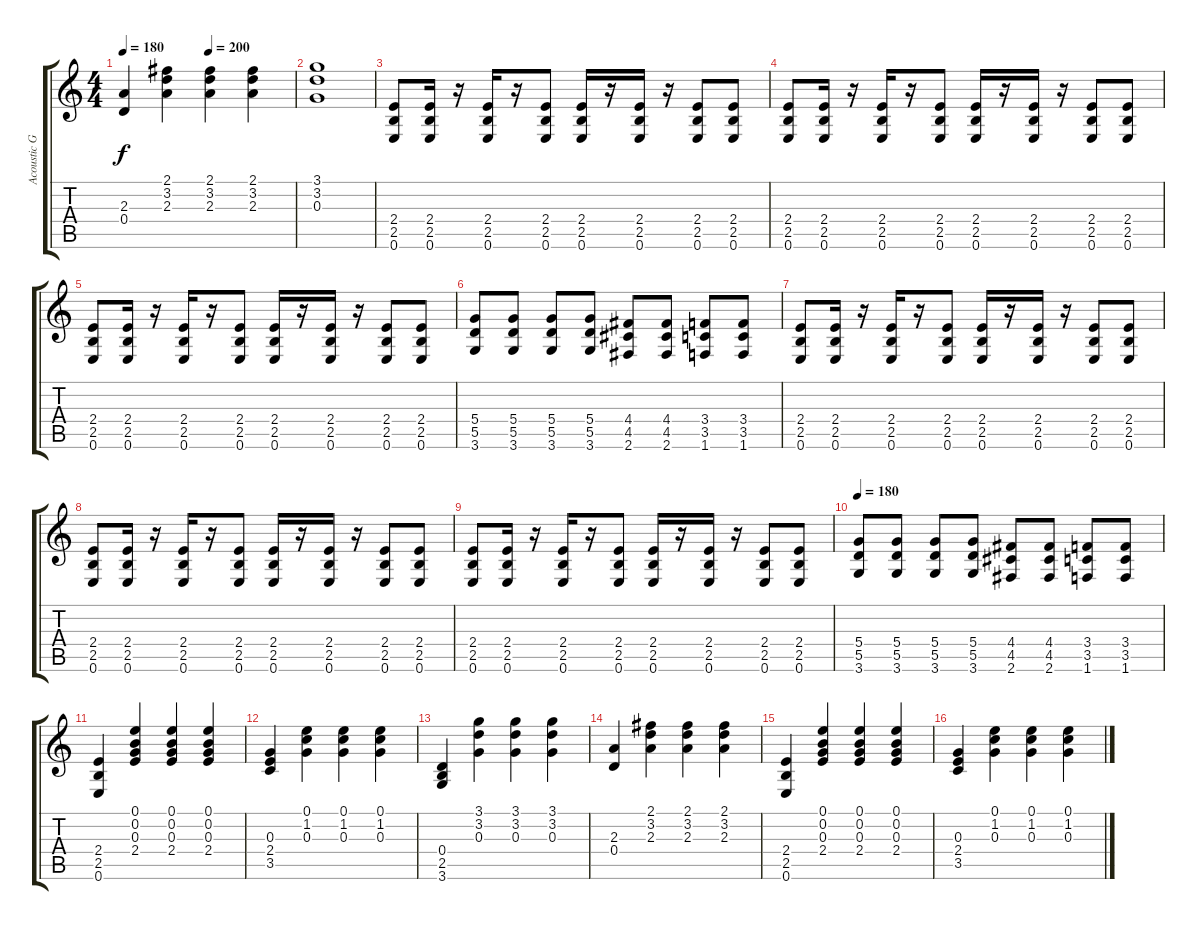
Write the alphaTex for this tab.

\track ("Acoustic Guitar 1" "Acoustic G") {instrument acousticguitarsteel}
\staff {score tabs}
\tuning (E4 B3 G3 D3 A2 E2) {hide}
\ts (4 4)
\tempo 180
\tempo (200 0.5)
\clef g2
\ks c
(2.3 0.4).4{dy f} (2.1 3.2 2.3).4 (2.1 3.2 2.3).4 (2.1 3.2 2.3).4 |
(3.1 3.2 0.3).1 |
(2.4 2.5 0.6).8 (2.4 2.5 0.6).16 r.16 (2.4 2.5 0.6).16 r.16 (2.4 2.5 0.6).8 (2.4 2.5 0.6).16 r.16 (2.4 2.5 0.6).16 r.16 (2.4 2.5 0.6).8 (2.4 2.5 0.6).8 |
(2.4 2.5 0.6).8 (2.4 2.5 0.6).16 r.16 (2.4 2.5 0.6).16 r.16 (2.4 2.5 0.6).8 (2.4 2.5 0.6).16 r.16 (2.4 2.5 0.6).16 r.16 (2.4 2.5 0.6).8 (2.4 2.5 0.6).8 |
(2.4 2.5 0.6).8 (2.4 2.5 0.6).16 r.16 (2.4 2.5 0.6).16 r.16 (2.4 2.5 0.6).8 (2.4 2.5 0.6).16 r.16 (2.4 2.5 0.6).16 r.16 (2.4 2.5 0.6).8 (2.4 2.5 0.6).8 |
(5.4 5.5 3.6).8 (5.4 5.5 3.6).8 (5.4 5.5 3.6).8 (5.4 5.5 3.6).8 (4.4 4.5 2.6).8 (4.4 4.5 2.6).8 (3.4 3.5 1.6).8 (3.4 3.5 1.6).8 |
(2.4 2.5 0.6).8 (2.4 2.5 0.6).16 r.16 (2.4 2.5 0.6).16 r.16 (2.4 2.5 0.6).8 (2.4 2.5 0.6).16 r.16 (2.4 2.5 0.6).16 r.16 (2.4 2.5 0.6).8 (2.4 2.5 0.6).8 |
(2.4 2.5 0.6).8 (2.4 2.5 0.6).16 r.16 (2.4 2.5 0.6).16 r.16 (2.4 2.5 0.6).8 (2.4 2.5 0.6).16 r.16 (2.4 2.5 0.6).16 r.16 (2.4 2.5 0.6).8 (2.4 2.5 0.6).8 |
(2.4 2.5 0.6).8 (2.4 2.5 0.6).16 r.16 (2.4 2.5 0.6).16 r.16 (2.4 2.5 0.6).8 (2.4 2.5 0.6).16 r.16 (2.4 2.5 0.6).16 r.16 (2.4 2.5 0.6).8 (2.4 2.5 0.6).8 |
\tempo 180
(5.4 5.5 3.6).8 (5.4 5.5 3.6).8 (5.4 5.5 3.6).8 (5.4 5.5 3.6).8 (4.4 4.5 2.6).8 (4.4 4.5 2.6).8 (3.4 3.5 1.6).8 (3.4 3.5 1.6).8 |
(2.4 2.5 0.6).4 (0.1 0.2 0.3 2.4).4 (0.1 0.2 0.3 2.4).4 (0.1 0.2 0.3 2.4).4 |
(0.3 2.4 3.5).4 (0.1 1.2 0.3).4 (0.1 1.2 0.3).4 (0.1 1.2 0.3).4 |
(0.4 2.5 3.6).4 (3.1 3.2 0.3).4 (3.1 3.2 0.3).4 (3.1 3.2 0.3).4 |
(2.3 0.4).4 (2.1 3.2 2.3).4 (2.1 3.2 2.3).4 (2.1 3.2 2.3).4 |
(2.4 2.5 0.6).4 (0.1 0.2 0.3 2.4).4 (0.1 0.2 0.3 2.4).4 (0.1 0.2 0.3 2.4).4 |
(0.3 2.4 3.5).4 (0.1 1.2 0.3).4 (0.1 1.2 0.3).4 (0.1 1.2 0.3).4
